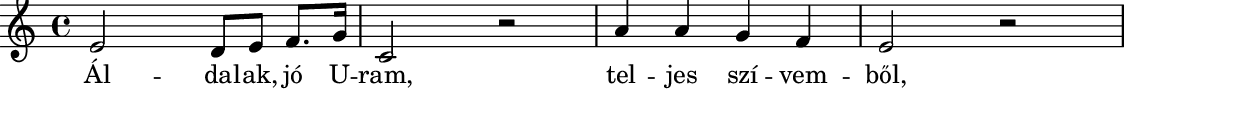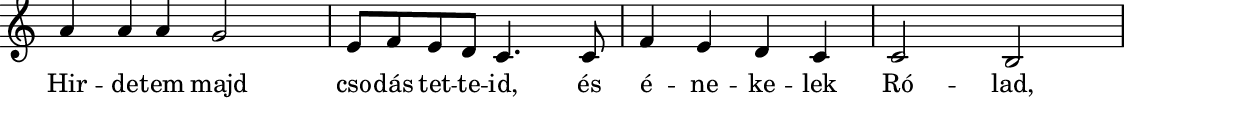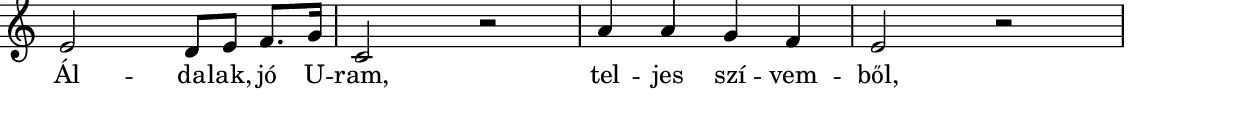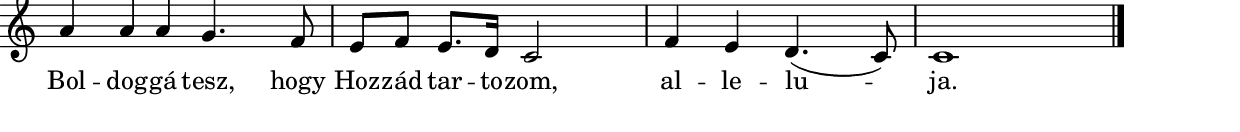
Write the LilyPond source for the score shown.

% MusicXML to Lilypond converter by Kovi

szovegAAA = \lyricmode {  "Ál" -- "da" -- "lak," "jó" "U" -- "ram," "tel" -- "jes" "szí" -- "vem" -- "ből," "Hir" -- "de" -- "tem" "majd" "cso" -- "dás" "tet" -- "te" -- "id," "és" "é" -- "ne" -- "ke" -- "lek" "Ró" -- "lad," "Ál" -- "da" -- "lak," "jó" "U" -- "ram," "tel" -- "jes" "szí" -- "vem" -- "ből," "Bol" -- "dog" -- "gá" "tesz," "hogy" "Hoz" -- "zád" "tar" -- "to" -- "zom," "al" -- "le" -- "lu" -- "ja."  }

% Analyzing...
% 1 parts
% 1 Staff
% forceBassClefActive = 
melody = {
% 57 notes in the part
% 1 voices

\new Staff
\new Voice {
% 57 notes
% 16 mesaures

% Measure 1
\clef "treble"
\key c \major
\time 4/4 
e'2 d'8 e'8 f'8. g'16 
% Measure 2
c'2 r2 
% Measure 3
a'4 a'4 g'4 f'4 
% Measure 4
e'2 r2 
% Measure 5
\break
a'4 a'8 a'8 g'2 
% Measure 6
e'8 f'8 e'8 d'8 c'4. c'8 
% Measure 7
f'4 e'4 d'4 c'4 
% Measure 8
c'2 b2 
% Measure 9
\break
e'2 d'8 e'8 f'8. g'16 
% Measure 10
c'2 r2 
% Measure 11
a'4 a'4 g'4 f'4 
% Measure 12
e'2 r2 
% Measure 13
\break
a'4 a'8 a'8 g'4. f'8 
% Measure 14
e'8 f'8 e'8. d'16 c'2 
% Measure 15
f'4 e'4 d'4. (c'8 )
% Measure 16
c'1 \bar "|." 
} % voice
\addlyrics { \szovegAAA }

} % melody


harmonies = \chordmode {
% 29 chords
\germanChords
c4 s4 g4 s4 a4:m s4 s4 s4 f4 s4 g4 s4 c4 s4 c4:7 s4 f4 s4 g4 s4 e4:7 s4 a4:m s4 d4:m s4 d4 s4 g4 s4 g4:7 s4 c4 s4 g4 s4 a4:m s4 s4 s4 f4 s4 g4 s4 c4 s4 c4:7 s4 f4 s4 g4 s4 e4:7 s4 a4:m s4 d4:m s4 g4 s4 c4
}

\include "../../definitions.ly"
